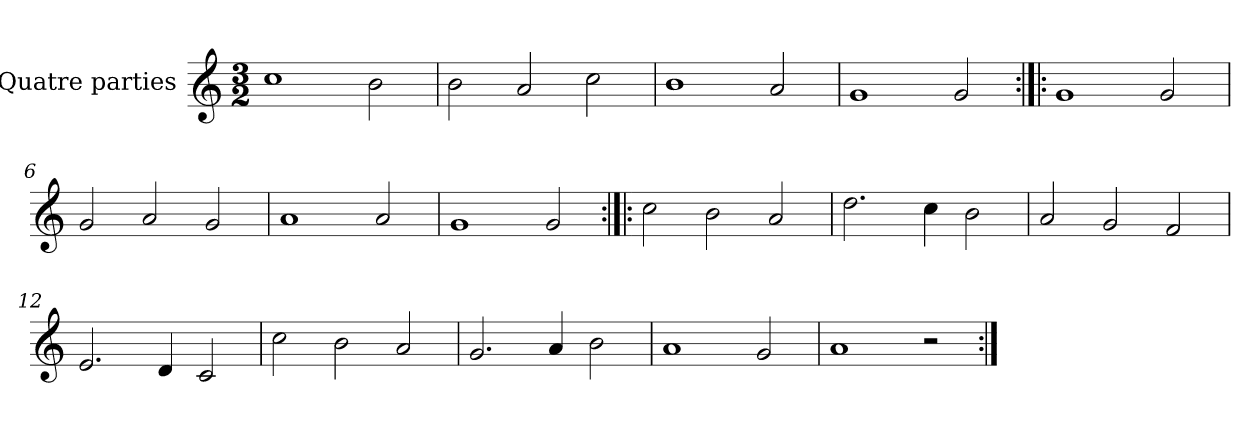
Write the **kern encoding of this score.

**kern
*part1
*staff1
*I"Quatre parties
*clefG2
*k[]
*M3/2
*MM180
=1
1cc
2b\
=2
2b\
2a/
2cc\
=3
1b
2a/
=4
1g
2g/
=5:|!|:
1g
2g/
=6
2g/
2a/
2g/
=7
1a
2a/
=8
1g
2g/
=9:|!|:
2cc\
2b\
2a/
=10
2.dd\
4cc\
2b\
=11
2a/
2g/
2f/
=12
2.e/
4d/
2c/
=13
2cc\
2b\
2a/
=14
2.g/
4a/
2b\
=15
1a
2g/
=16
1a
2r
=:|!
*-
